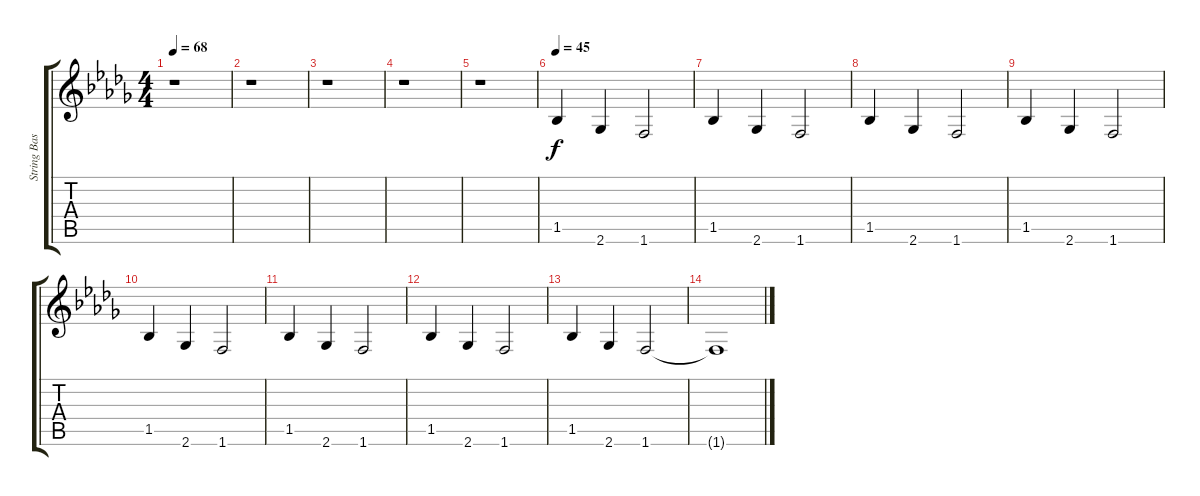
\track ("String Bass" "String Bas") {instrument contrabass}
\staff {score tabs}
\tuning (E4 B3 G3 D3 A2 E2) {hide}
\ts (4 4)
\tempo 68
\clef g2
\ks db
r.1{dy f} |
r.1 |
r.1 |
r.1 |
r.1 |
\tempo 45
1.5.4 2.6.4 1.6.2 |
1.5.4 2.6.4 1.6.2 |
1.5.4 2.6.4 1.6.2 |
1.5.4 2.6.4 1.6.2 |
1.5.4 2.6.4 1.6.2 |
1.5.4 2.6.4 1.6.2 |
1.5.4 2.6.4 1.6.2 |
1.5.4 2.6.4 1.6.2 |
1.6{t}.1
